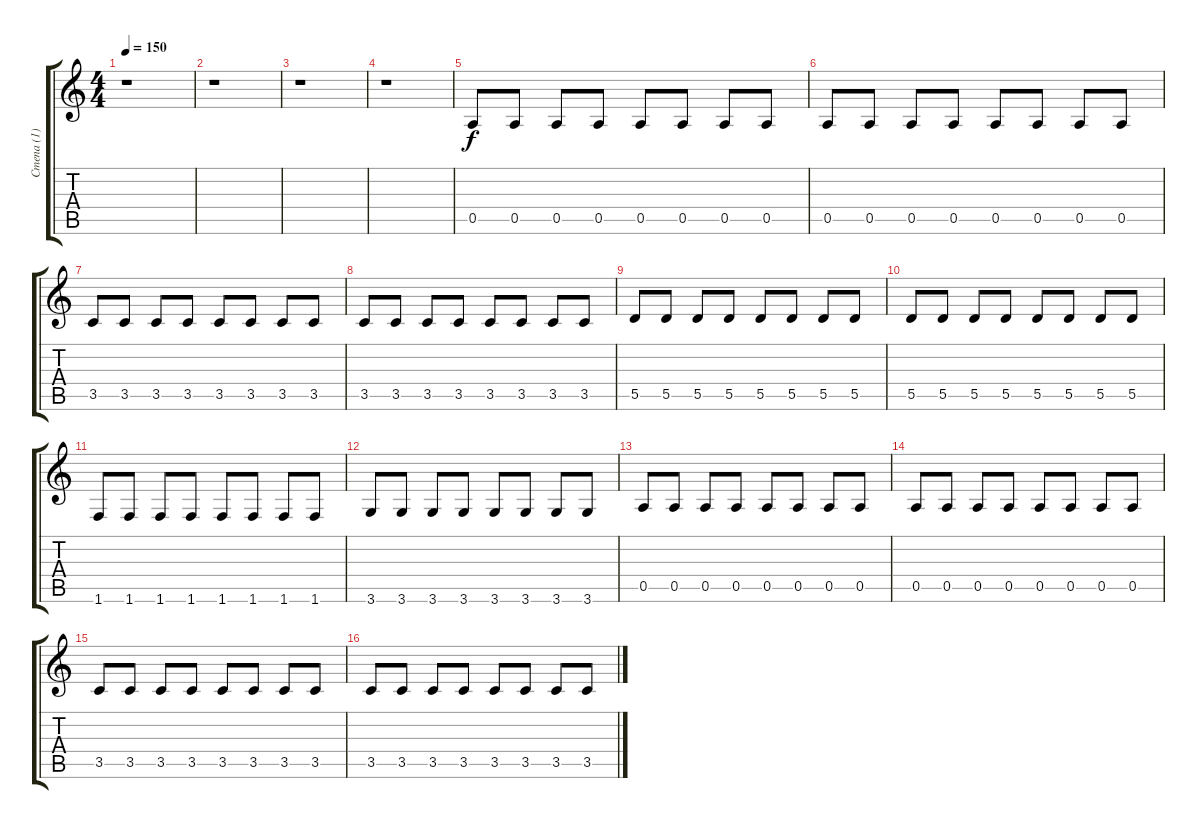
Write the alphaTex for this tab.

\track ("Степа (1) - бас" "Степа (1) ") {instrument electricbassfinger}
\staff {score tabs}
\tuning (E4 B3 G3 D3 A2 E2) {hide}
\ts (4 4)
\tempo 150
\clef g2
\ks c
r.1{dy f} |
r.1 |
r.1 |
r.1 |
0.5.8 0.5.8 0.5.8 0.5.8 0.5.8 0.5.8 0.5.8 0.5.8 |
0.5.8 0.5.8 0.5.8 0.5.8 0.5.8 0.5.8 0.5.8 0.5.8 |
3.5.8 3.5.8 3.5.8 3.5.8 3.5.8 3.5.8 3.5.8 3.5.8 |
3.5.8 3.5.8 3.5.8 3.5.8 3.5.8 3.5.8 3.5.8 3.5.8 |
5.5.8 5.5.8 5.5.8 5.5.8 5.5.8 5.5.8 5.5.8 5.5.8 |
5.5.8 5.5.8 5.5.8 5.5.8 5.5.8 5.5.8 5.5.8 5.5.8 |
1.6.8 1.6.8 1.6.8 1.6.8 1.6.8 1.6.8 1.6.8 1.6.8 |
3.6.8 3.6.8 3.6.8 3.6.8 3.6.8 3.6.8 3.6.8 3.6.8 |
0.5.8 0.5.8 0.5.8 0.5.8 0.5.8 0.5.8 0.5.8 0.5.8 |
0.5.8 0.5.8 0.5.8 0.5.8 0.5.8 0.5.8 0.5.8 0.5.8 |
3.5.8 3.5.8 3.5.8 3.5.8 3.5.8 3.5.8 3.5.8 3.5.8 |
3.5.8 3.5.8 3.5.8 3.5.8 3.5.8 3.5.8 3.5.8 3.5.8
